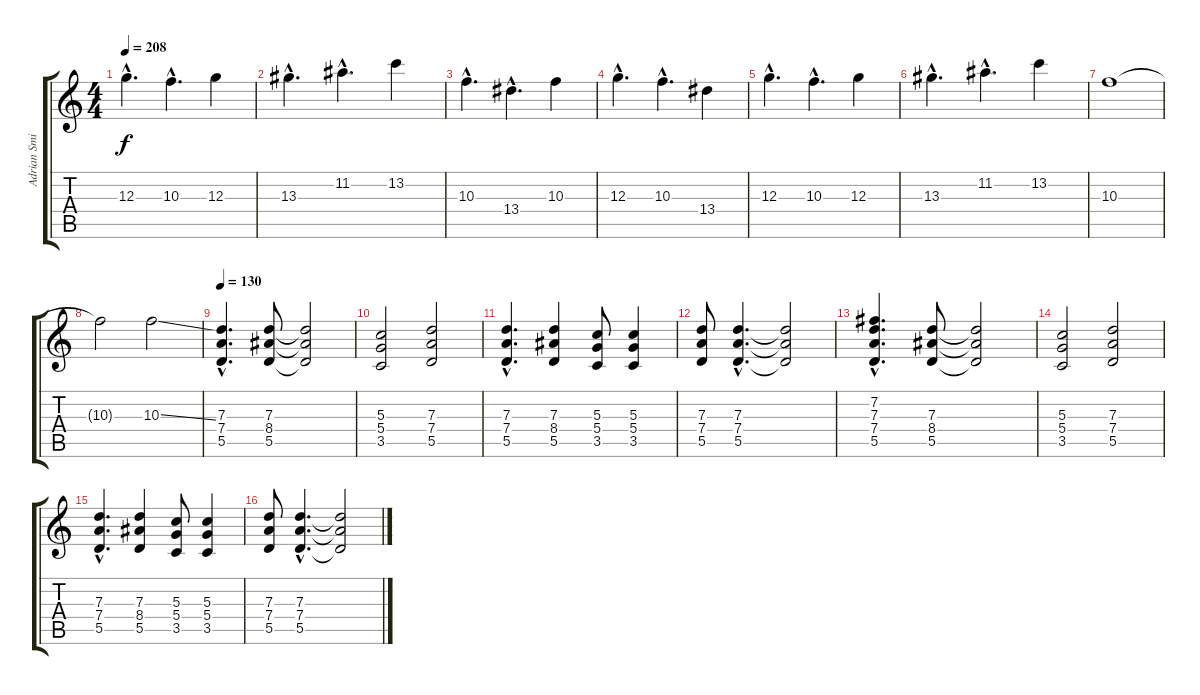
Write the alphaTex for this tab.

\track ("Adrian Smith" "Adrian Smi") {instrument distortionguitar}
\staff {score tabs}
\tuning (E4 B3 G3 D3 A2 E2) {hide}
\ts (4 4)
\tempo 208
\clef g2
\ks c
12.3{hac}.4{d dy f} 10.3{hac}.4{d} 12.3.4 |
13.3{hac}.4{d} 11.2{hac}.4{d} 13.2.4 |
10.3{hac}.4{d} 13.4{hac}.4{d} 10.3.4 |
12.3{hac}.4{d} 10.3{hac}.4{d} 13.4.4 |
12.3{hac}.4{d} 10.3{hac}.4{d} 12.3.4 |
13.3{hac}.4{d} 11.2{hac}.4{d} 13.2.4 |
10.3.1 |
10.3{t}.2 10.3{ss}.2 |
\tempo 130
(7.3{hac} 7.4{hac} 5.5{hac}).4{d} (7.3 8.4 5.5).8 (7.3{t} 8.4{t} 5.5{t}).2 |
(5.3 5.4 3.5).2 (7.3 7.4 5.5).2 |
(7.3{hac} 7.4{hac} 5.5{hac}).4{d} (7.3 8.4 5.5).4 (5.3 5.4 3.5).8 (5.3 5.4 3.5).4 |
(7.3 7.4 5.5).8 (7.3{hac} 7.4{hac} 5.5{hac}).4{d} (7.3{t} 7.4{t} 5.5{t}).2 |
(7.2{hac} 7.3{hac} 7.4{hac} 5.5{hac}).4{d} (7.3 8.4 5.5).8 (7.3{t} 8.4{t} 5.5{t}).2 |
(5.3 5.4 3.5).2 (7.3 7.4 5.5).2 |
(7.3{hac} 7.4{hac} 5.5{hac}).4{d} (7.3 8.4 5.5).4 (5.3 5.4 3.5).8 (5.3 5.4 3.5).4 |
(7.3 7.4 5.5).8 (7.3{hac} 7.4{hac} 5.5{hac}).4{d} (7.3{t} 7.4{t} 5.5{t}).2
